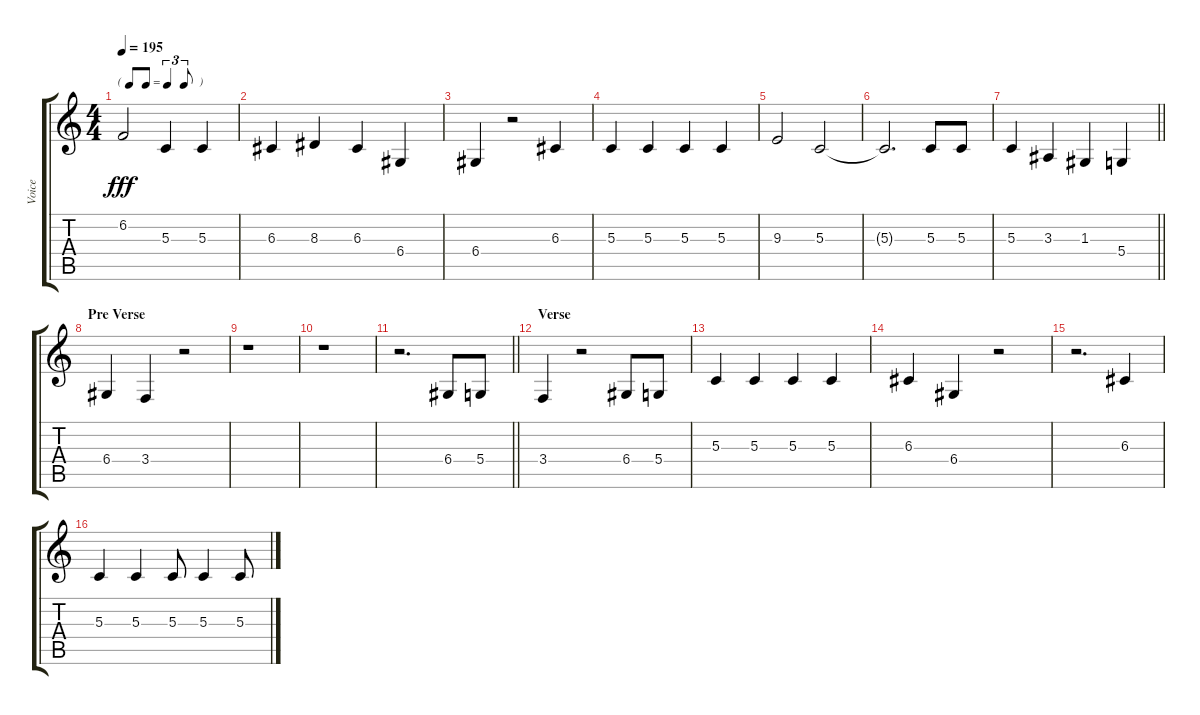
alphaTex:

\track ("Voice" "Voice") {instrument lead6voice}
\staff {score tabs}
\tuning (E4 B3 G3 D3 A2 E2) {hide}
\ts (4 4)
\tf triplet8th
\tempo 195
\clef g2
\ks c
6.2.2{dy fff} 5.3.4 5.3.4 |
6.3.4 8.3.4 6.3.4 6.4.4 |
6.4.4 r.2 6.3.4 |
5.3.4 5.3.4 5.3.4 5.3.4 |
9.3.2 5.3.2 |
5.3{t}.2{d} 5.3.8 5.3.8 |
\barLineRight lightlight
5.3.4 3.3.4 1.3.4 5.4.4 |
\section ("" "Pre Verse")
6.4.4 3.4.4 r.2 |
r.1 |
r.1 |
\barLineRight lightlight
r.2{d} 6.4.8 5.4.8 |
\section ("" "Verse")
3.4.4 r.2 6.4.8 5.4.8 |
5.3.4 5.3.4 5.3.4 5.3.4 |
6.3.4 6.4.4 r.2 |
r.2{d} 6.3.4 |
5.3.4 5.3.4 5.3.8 5.3.4 5.3.8
